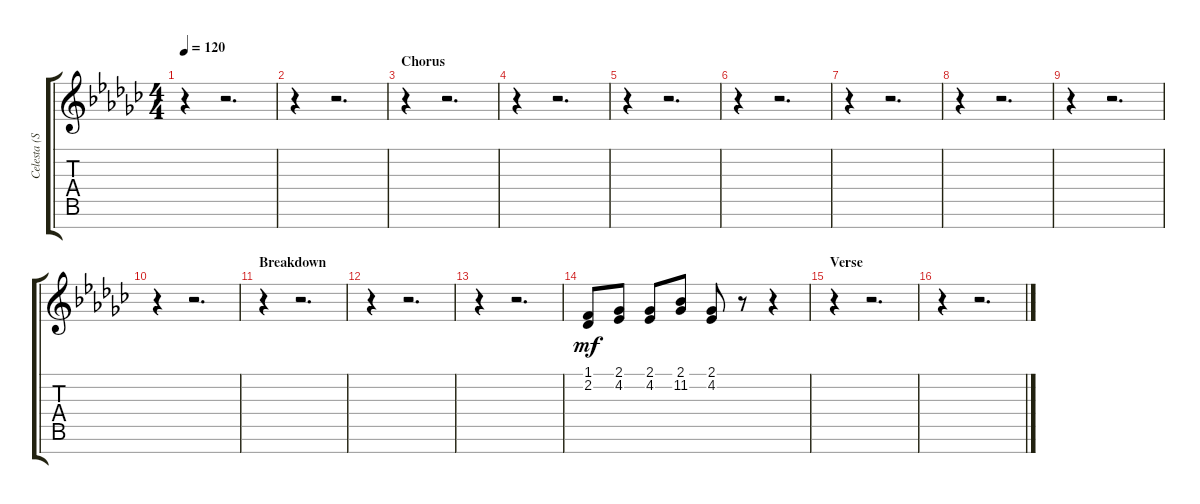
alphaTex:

\track ("Celesta (Staff 2)" "Celesta (S") {instrument celesta}
\staff {score tabs}
\tuning (E4 B3 G3 D3 A2 E2 B1) {hide}
\ts (4 4)
\tempo 120
\clef g2
\ks ebminor
r.4{dy mf} r.2{d} |
r.4 r.2{d} |
\section ("" "Chorus")
r.4 r.2{d} |
r.4 r.2{d} |
r.4 r.2{d} |
r.4 r.2{d} |
r.4 r.2{d} |
r.4 r.2{d} |
r.4 r.2{d} |
r.4 r.2{d} |
\section ("" "Breakdown")
r.4 r.2{d} |
r.4 r.2{d} |
r.4 r.2{d} |
(1.1 2.2).8 (2.1 4.2).8 (2.1 4.2).8 (2.1 11.2).8 (2.1 4.2).8 r.8 r.4 |
\section ("" "Verse")
r.4 r.2{d} |
r.4 r.2{d}
